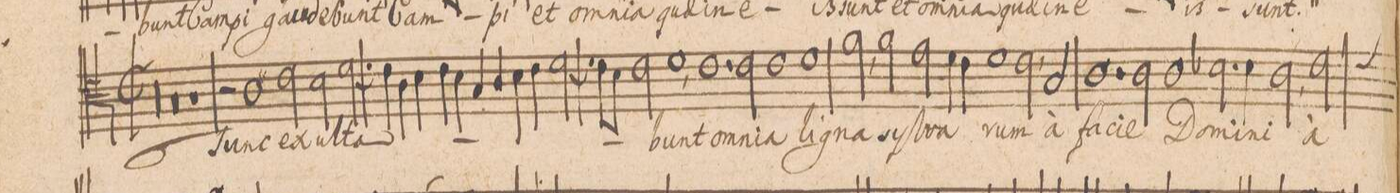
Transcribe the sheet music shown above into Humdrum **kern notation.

**kern	**text
*I"Tenore	*
*clefC4	*
*k[]	*
*met(c|)	*
*M2/1	*
=43||-	=43||-
*M2/1	*
*met(c|)	*
00r	.
=44-	=44-
=45-	=45-
0r	.
=46-	=46-
1r	.
2r	.
1A\	Tunc
=47-	=47-
2c\	ex-
2B\	-ul-
[<2d\	-ta-
=48-	=48-
4d\]	.
4c\	.
4A\	.
4B\	.
4c\	.
4B\	.
4G/	.
4A/	.
=49-	=49-
4B\	.
4c\	.
2.d\	.
8c\L	.
8B\J	.
2c\	.
=50-	=50-
1d\,	-bunt
1.c\	om-
=51-	=51-
2c\	-ni-
1c\	-a
=52-	=52-
1d\	li-
2f\,	-gna
2f\	syl-
=53-	=53-
2e\	-va-
4d\	.
4c\	.
1d\	.
=54-	=54-
2c\,	-rum
2G/	a
1.A\	fa-
=55-	=55-
2A\	-ci-
1A\	-e
=56-	=56-
2.B-X\	Do-
4B-\	-mi-
2A\,	-ni
*custos:c	*
2c\	a
*-	*-
